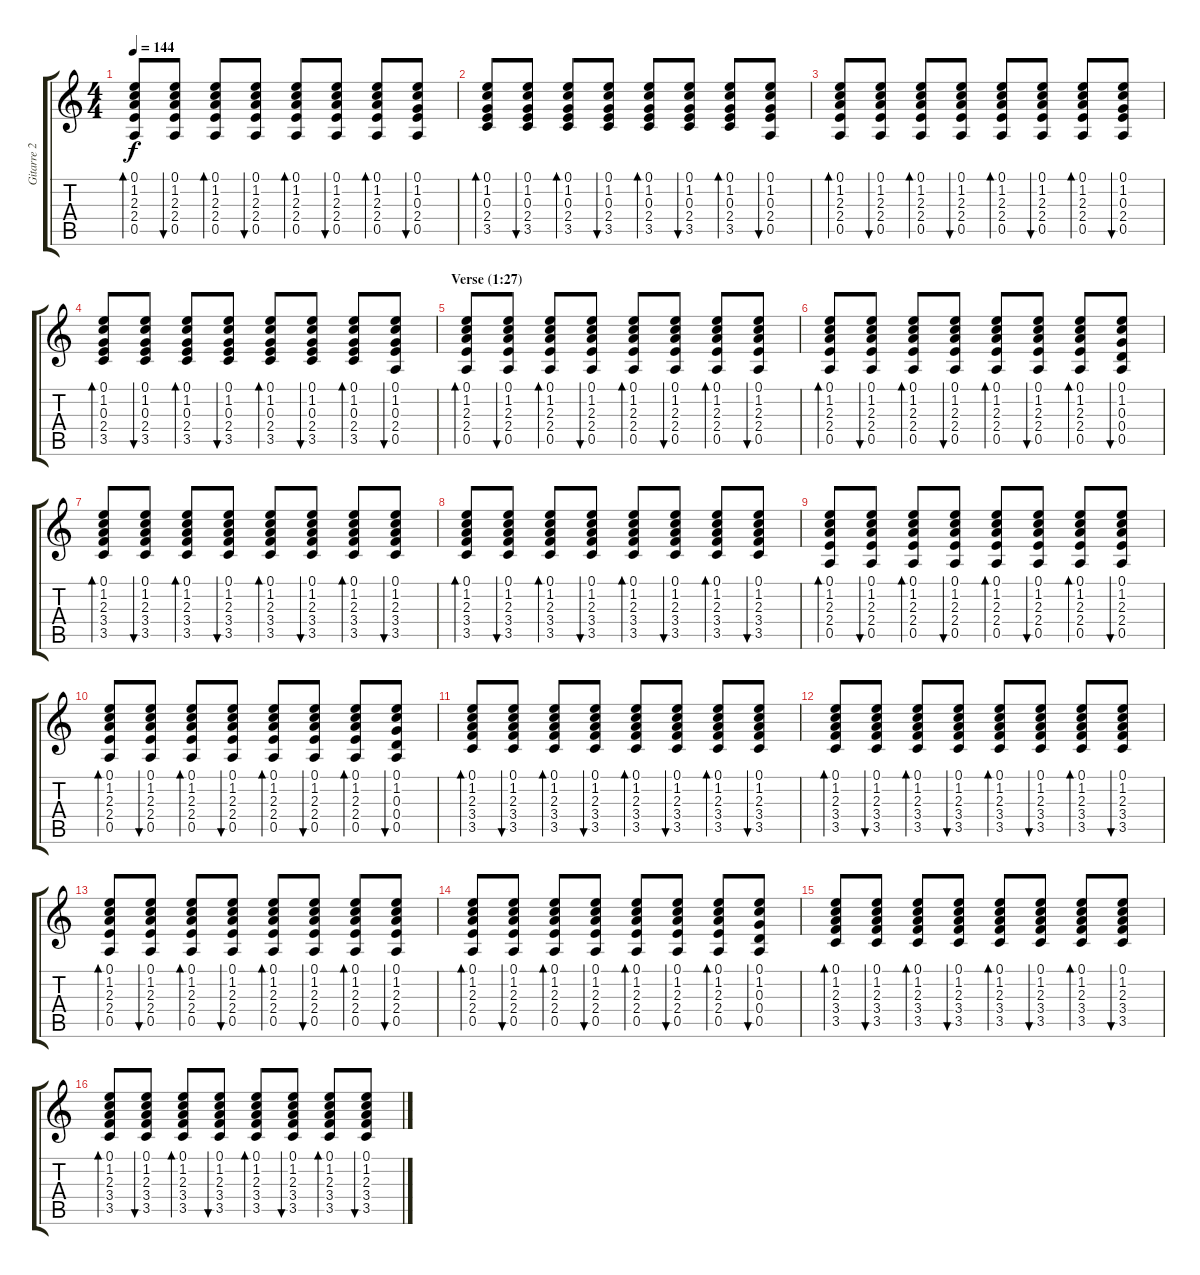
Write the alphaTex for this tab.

\track ("Gitarre 2" "Gitarre 2") {instrument electricguitarjazz}
\staff {score tabs}
\tuning (E4 B3 G3 D3 A2 E2) {hide}
\ts (4 4)
\tempo 144
\clef g2
\ks c
(0.1 1.2 2.3 2.4 0.5).8{bd 60 dy f} (0.1 1.2 2.3 2.4 0.5).8{bu 60} (0.1 1.2 2.3 2.4 0.5).8{bd 60} (0.1 1.2 2.3 2.4 0.5).8{bu 60} (0.1 1.2 2.3 2.4 0.5).8{bd 60} (0.1 1.2 2.3 2.4 0.5).8{bu 60} (0.1 1.2 2.3 2.4 0.5).8{bd 60} (0.1 1.2 0.3 2.4 0.5).8{bu 60} |
(0.1 1.2 0.3 2.4 3.5).8{bd 60} (0.1 1.2 0.3 2.4 3.5).8{bu 60} (0.1 1.2 0.3 2.4 3.5).8{bd 60} (0.1 1.2 0.3 2.4 3.5).8{bu 60} (0.1 1.2 0.3 2.4 3.5).8{bd 60} (0.1 1.2 0.3 2.4 3.5).8{bu 60} (0.1 1.2 0.3 2.4 3.5).8{bd 60} (0.1 1.2 0.3 2.4 0.5).8{bu 60} |
(0.1 1.2 2.3 2.4 0.5).8{bd 60} (0.1 1.2 2.3 2.4 0.5).8{bu 60} (0.1 1.2 2.3 2.4 0.5).8{bd 60} (0.1 1.2 2.3 2.4 0.5).8{bu 60} (0.1 1.2 2.3 2.4 0.5).8{bd 60} (0.1 1.2 2.3 2.4 0.5).8{bu 60} (0.1 1.2 2.3 2.4 0.5).8{bd 60} (0.1 1.2 0.3 2.4 0.5).8{bu 60} |
(0.1 1.2 0.3 2.4 3.5).8{bd 60} (0.1 1.2 0.3 2.4 3.5).8{bu 60} (0.1 1.2 0.3 2.4 3.5).8{bd 60} (0.1 1.2 0.3 2.4 3.5).8{bu 60} (0.1 1.2 0.3 2.4 3.5).8{bd 60} (0.1 1.2 0.3 2.4 3.5).8{bu 60} (0.1 1.2 0.3 2.4 3.5).8{bd 60} (0.1 1.2 0.3 2.4 0.5).8{bu 60} |
\section ("" "Verse (1:27)")
(0.1 1.2 2.3 2.4 0.5).8{bd 60} (0.1 1.2 2.3 2.4 0.5).8{bu 60} (0.1 1.2 2.3 2.4 0.5).8{bd 60} (0.1 1.2 2.3 2.4 0.5).8{bu 60} (0.1 1.2 2.3 2.4 0.5).8{bd 60} (0.1 1.2 2.3 2.4 0.5).8{bu 60} (0.1 1.2 2.3 2.4 0.5).8{bd 60} (0.1 1.2 2.3 2.4 0.5).8{bu 60} |
(0.1 1.2 2.3 2.4 0.5).8{bd 60} (0.1 1.2 2.3 2.4 0.5).8{bu 60} (0.1 1.2 2.3 2.4 0.5).8{bd 60} (0.1 1.2 2.3 2.4 0.5).8{bu 60} (0.1 1.2 2.3 2.4 0.5).8{bd 60} (0.1 1.2 2.3 2.4 0.5).8{bu 60} (0.1 1.2 2.3 2.4 0.5).8{bd 60} (0.1 1.2 0.3 0.4 0.5).8{bu 60} |
(0.1 1.2 2.3 3.4 3.5).8{bd 60} (0.1 1.2 2.3 3.4 3.5).8{bu 60} (0.1 1.2 2.3 3.4 3.5).8{bd 60} (0.1 1.2 2.3 3.4 3.5).8{bu 60} (0.1 1.2 2.3 3.4 3.5).8{bd 60} (0.1 1.2 2.3 3.4 3.5).8{bu 60} (0.1 1.2 2.3 3.4 3.5).8{bd 60} (0.1 1.2 2.3 3.4 3.5).8{bu 60} |
(0.1 1.2 2.3 3.4 3.5).8{bd 60} (0.1 1.2 2.3 3.4 3.5).8{bu 60} (0.1 1.2 2.3 3.4 3.5).8{bd 60} (0.1 1.2 2.3 3.4 3.5).8{bu 60} (0.1 1.2 2.3 3.4 3.5).8{bd 60} (0.1 1.2 2.3 3.4 3.5).8{bu 60} (0.1 1.2 2.3 3.4 3.5).8{bd 60} (0.1 1.2 2.3 3.4 3.5).8{bu 60} |
(0.1 1.2 2.3 2.4 0.5).8{bd 60} (0.1 1.2 2.3 2.4 0.5).8{bu 60} (0.1 1.2 2.3 2.4 0.5).8{bd 60} (0.1 1.2 2.3 2.4 0.5).8{bu 60} (0.1 1.2 2.3 2.4 0.5).8{bd 60} (0.1 1.2 2.3 2.4 0.5).8{bu 60} (0.1 1.2 2.3 2.4 0.5).8{bd 60} (0.1 1.2 2.3 2.4 0.5).8{bu 60} |
(0.1 1.2 2.3 2.4 0.5).8{bd 60} (0.1 1.2 2.3 2.4 0.5).8{bu 60} (0.1 1.2 2.3 2.4 0.5).8{bd 60} (0.1 1.2 2.3 2.4 0.5).8{bu 60} (0.1 1.2 2.3 2.4 0.5).8{bd 60} (0.1 1.2 2.3 2.4 0.5).8{bu 60} (0.1 1.2 2.3 2.4 0.5).8{bd 60} (0.1 1.2 0.3 0.4 0.5).8{bu 60} |
(0.1 1.2 2.3 3.4 3.5).8{bd 60} (0.1 1.2 2.3 3.4 3.5).8{bu 60} (0.1 1.2 2.3 3.4 3.5).8{bd 60} (0.1 1.2 2.3 3.4 3.5).8{bu 60} (0.1 1.2 2.3 3.4 3.5).8{bd 60} (0.1 1.2 2.3 3.4 3.5).8{bu 60} (0.1 1.2 2.3 3.4 3.5).8{bd 60} (0.1 1.2 2.3 3.4 3.5).8{bu 60} |
(0.1 1.2 2.3 3.4 3.5).8{bd 60} (0.1 1.2 2.3 3.4 3.5).8{bu 60} (0.1 1.2 2.3 3.4 3.5).8{bd 60} (0.1 1.2 2.3 3.4 3.5).8{bu 60} (0.1 1.2 2.3 3.4 3.5).8{bd 60} (0.1 1.2 2.3 3.4 3.5).8{bu 60} (0.1 1.2 2.3 3.4 3.5).8{bd 60} (0.1 1.2 2.3 3.4 3.5).8{bu 60} |
(0.1 1.2 2.3 2.4 0.5).8{bd 60} (0.1 1.2 2.3 2.4 0.5).8{bu 60} (0.1 1.2 2.3 2.4 0.5).8{bd 60} (0.1 1.2 2.3 2.4 0.5).8{bu 60} (0.1 1.2 2.3 2.4 0.5).8{bd 60} (0.1 1.2 2.3 2.4 0.5).8{bu 60} (0.1 1.2 2.3 2.4 0.5).8{bd 60} (0.1 1.2 2.3 2.4 0.5).8{bu 60} |
(0.1 1.2 2.3 2.4 0.5).8{bd 60} (0.1 1.2 2.3 2.4 0.5).8{bu 60} (0.1 1.2 2.3 2.4 0.5).8{bd 60} (0.1 1.2 2.3 2.4 0.5).8{bu 60} (0.1 1.2 2.3 2.4 0.5).8{bd 60} (0.1 1.2 2.3 2.4 0.5).8{bu 60} (0.1 1.2 2.3 2.4 0.5).8{bd 60} (0.1 1.2 0.3 0.4 0.5).8{bu 60} |
(0.1 1.2 2.3 3.4 3.5).8{bd 60} (0.1 1.2 2.3 3.4 3.5).8{bu 60} (0.1 1.2 2.3 3.4 3.5).8{bd 60} (0.1 1.2 2.3 3.4 3.5).8{bu 60} (0.1 1.2 2.3 3.4 3.5).8{bd 60} (0.1 1.2 2.3 3.4 3.5).8{bu 60} (0.1 1.2 2.3 3.4 3.5).8{bd 60} (0.1 1.2 2.3 3.4 3.5).8{bu 60} |
(0.1 1.2 2.3 3.4 3.5).8{bd 60} (0.1 1.2 2.3 3.4 3.5).8{bu 60} (0.1 1.2 2.3 3.4 3.5).8{bd 60} (0.1 1.2 2.3 3.4 3.5).8{bu 60} (0.1 1.2 2.3 3.4 3.5).8{bd 60} (0.1 1.2 2.3 3.4 3.5).8{bu 60} (0.1 1.2 2.3 3.4 3.5).8{bd 60} (0.1 1.2 2.3 3.4 3.5).8{bu 60}
